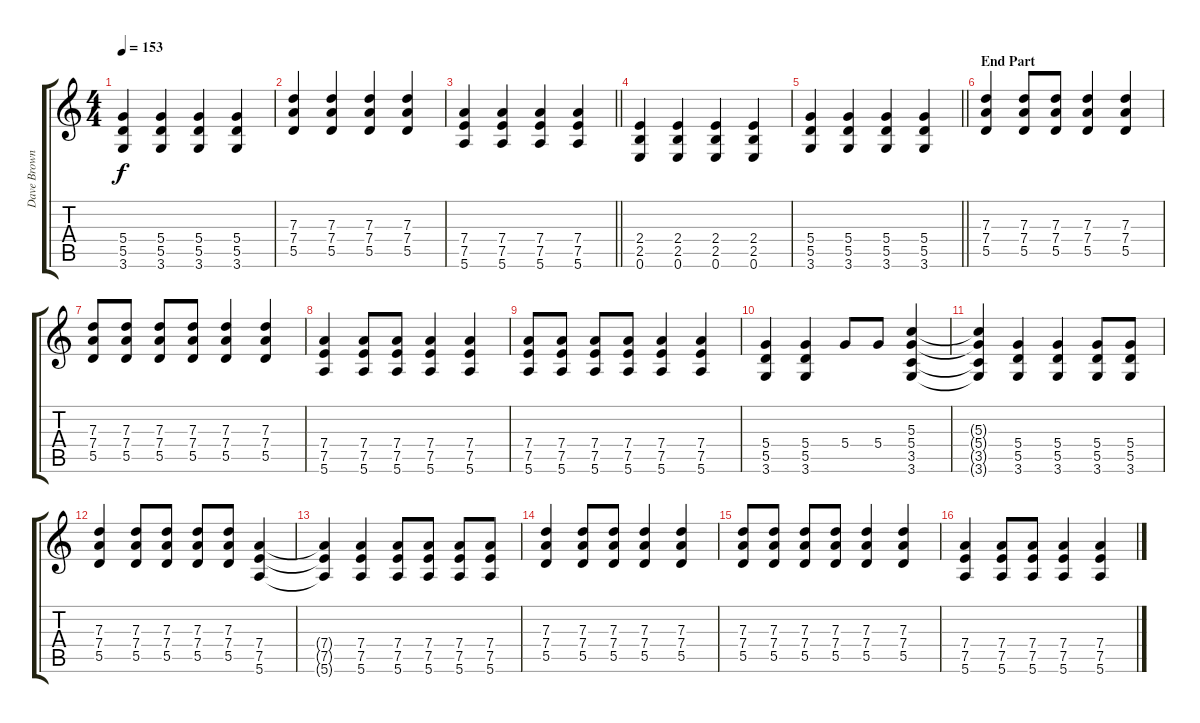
\track ("Dave Brownsound" "Dave Brown") {instrument distortionguitar}
\staff {score tabs}
\tuning (E4 B3 G3 D3 A2 E2) {hide}
\ts (4 4)
\tempo 153
\clef g2
\ks c
(5.4 5.5 3.6).4{dy f} (5.4 5.5 3.6).4 (5.4 5.5 3.6).4 (5.4 5.5 3.6).4 |
(7.3 7.4 5.5).4 (7.3 7.4 5.5).4 (7.3 7.4 5.5).4 (7.3 7.4 5.5).4 |
\barLineRight lightlight
(7.4 7.5 5.6).4 (7.4 7.5 5.6).4 (7.4 7.5 5.6).4 (7.4 7.5 5.6).4 |
(2.4 2.5 0.6).4 (2.4 2.5 0.6).4 (2.4 2.5 0.6).4 (2.4 2.5 0.6).4 |
\barLineRight lightlight
(5.4 5.5 3.6).4 (5.4 5.5 3.6).4 (5.4 5.5 3.6).4 (5.4 5.5 3.6).4 |
\section ("" "End Part")
(7.3 7.4 5.5).4 (7.3 7.4 5.5).8 (7.3 7.4 5.5).8 (7.3 7.4 5.5).4 (7.3 7.4 5.5).4 |
(7.3 7.4 5.5).8 (7.3 7.4 5.5).8 (7.3 7.4 5.5).8 (7.3 7.4 5.5).8 (7.3 7.4 5.5).4 (7.3 7.4 5.5).4 |
(7.4 7.5 5.6).4 (7.4 7.5 5.6).8 (7.4 7.5 5.6).8 (7.4 7.5 5.6).4 (7.4 7.5 5.6).4 |
(7.4 7.5 5.6).8 (7.4 7.5 5.6).8 (7.4 7.5 5.6).8 (7.4 7.5 5.6).8 (7.4 7.5 5.6).4 (7.4 7.5 5.6).4 |
(5.4 5.5 3.6).4 (5.4 5.5 3.6).4 5.4.8 5.4.8 (5.3 5.4 3.5 3.6).4 |
(5.3{t} 5.4{t} 3.5{t} 3.6{t}).4 (5.4 5.5 3.6).4 (5.4 5.5 3.6).4 (5.4 5.5 3.6).8 (5.4 5.5 3.6).8 |
(7.3 7.4 5.5).4 (7.3 7.4 5.5).8 (7.3 7.4 5.5).8 (7.3 7.4 5.5).8 (7.3 7.4 5.5).8 (7.4 7.5 5.6).4 |
(7.4{t} 7.5{t} 5.6{t}).4 (7.4 7.5 5.6).4 (7.4 7.5 5.6).8 (7.4 7.5 5.6).8 (7.4 7.5 5.6).8 (7.4 7.5 5.6).8 |
(7.3 7.4 5.5).4 (7.3 7.4 5.5).8 (7.3 7.4 5.5).8 (7.3 7.4 5.5).4 (7.3 7.4 5.5).4 |
(7.3 7.4 5.5).8 (7.3 7.4 5.5).8 (7.3 7.4 5.5).8 (7.3 7.4 5.5).8 (7.3 7.4 5.5).4 (7.3 7.4 5.5).4 |
(7.4 7.5 5.6).4 (7.4 7.5 5.6).8 (7.4 7.5 5.6).8 (7.4 7.5 5.6).4 (7.4 7.5 5.6).4
